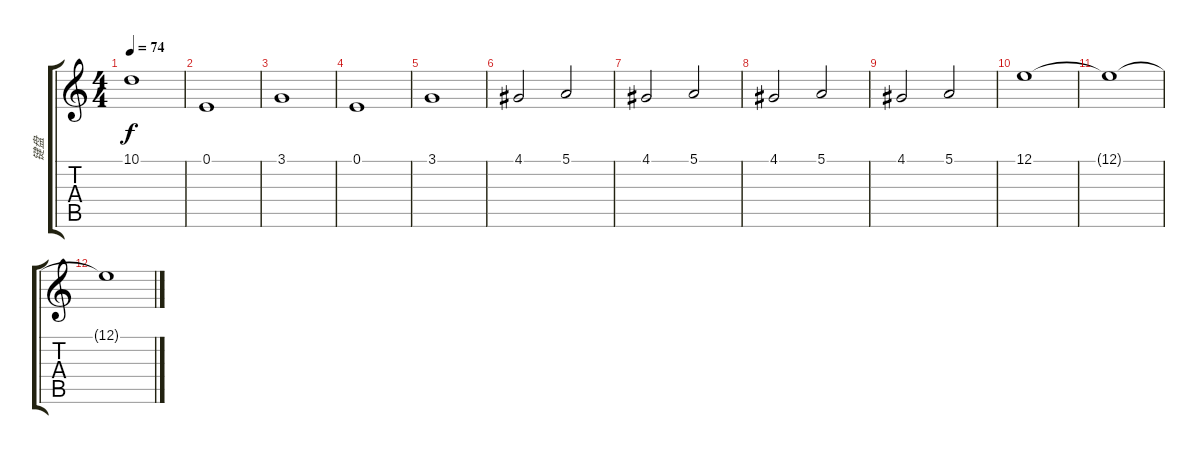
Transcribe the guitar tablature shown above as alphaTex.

\track ("键盘" "键盘") {instrument stringensemble1}
\staff {score tabs}
\tuning (E4 B3 G3 D3 A2 E2) {hide}
\ts (4 4)
\tempo 74
\clef g2
\ks c
10.1{t}.1{dy f} |
0.1.1 |
3.1.1 |
0.1.1 |
3.1.1 |
4.1.2 5.1.2 |
4.1.2 5.1.2 |
4.1.2 5.1.2 |
4.1.2 5.1.2 |
12.1.1 |
12.1{t}.1 |
12.1{t}.1
